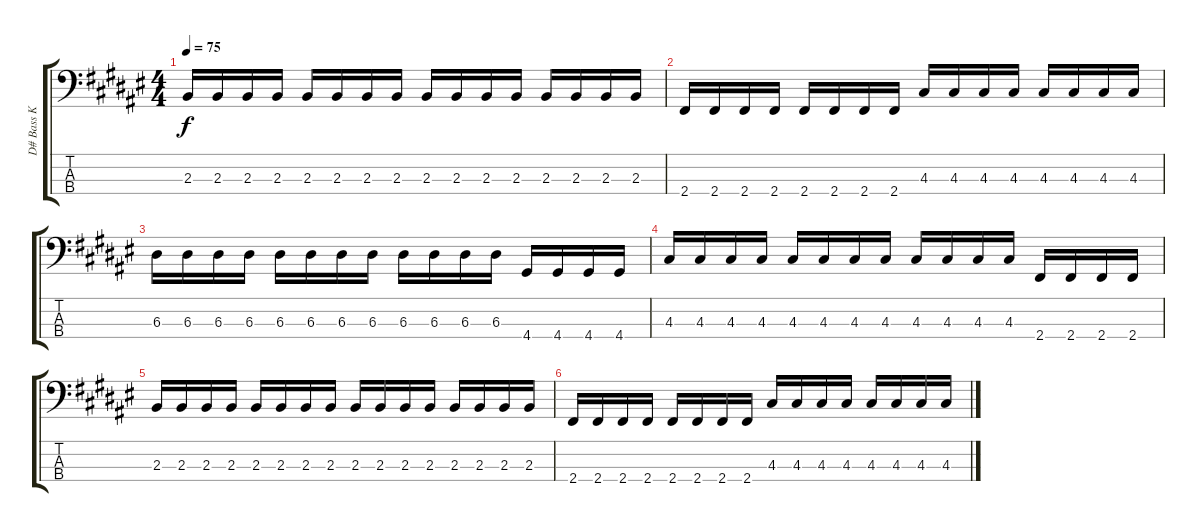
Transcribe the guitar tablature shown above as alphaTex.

\track (" D# Bass KAINULAINEN( May Be 6 strings)" " D# Bass K") {instrument electricbasspick}
\staff {score tabs}
\tuning (G2 D2 A1 E1) {hide}
\ts (4 4)
\tempo 75
\clef f4
\ks d#minor
2.3.16{dy f} 2.3.16 2.3.16 2.3.16 2.3.16 2.3.16 2.3.16 2.3.16 2.3.16 2.3.16 2.3.16 2.3.16 2.3.16 2.3.16 2.3.16 2.3.16 |
2.4.16 2.4.16 2.4.16 2.4.16 2.4.16 2.4.16 2.4.16 2.4.16 4.3.16 4.3.16 4.3.16 4.3.16 4.3.16 4.3.16 4.3.16 4.3.16 |
6.3.16 6.3.16 6.3.16 6.3.16 6.3.16 6.3.16 6.3.16 6.3.16 6.3.16 6.3.16 6.3.16 6.3.16 4.4.16 4.4.16 4.4.16 4.4.16 |
4.3.16 4.3.16 4.3.16 4.3.16 4.3.16 4.3.16 4.3.16 4.3.16 4.3.16 4.3.16 4.3.16 4.3.16 2.4.16 2.4.16 2.4.16 2.4.16 |
2.3.16 2.3.16 2.3.16 2.3.16 2.3.16 2.3.16 2.3.16 2.3.16 2.3.16 2.3.16 2.3.16 2.3.16 2.3.16 2.3.16 2.3.16 2.3.16 |
2.4.16 2.4.16 2.4.16 2.4.16 2.4.16 2.4.16 2.4.16 2.4.16 4.3.16 4.3.16 4.3.16 4.3.16 4.3.16 4.3.16 4.3.16 4.3.16
